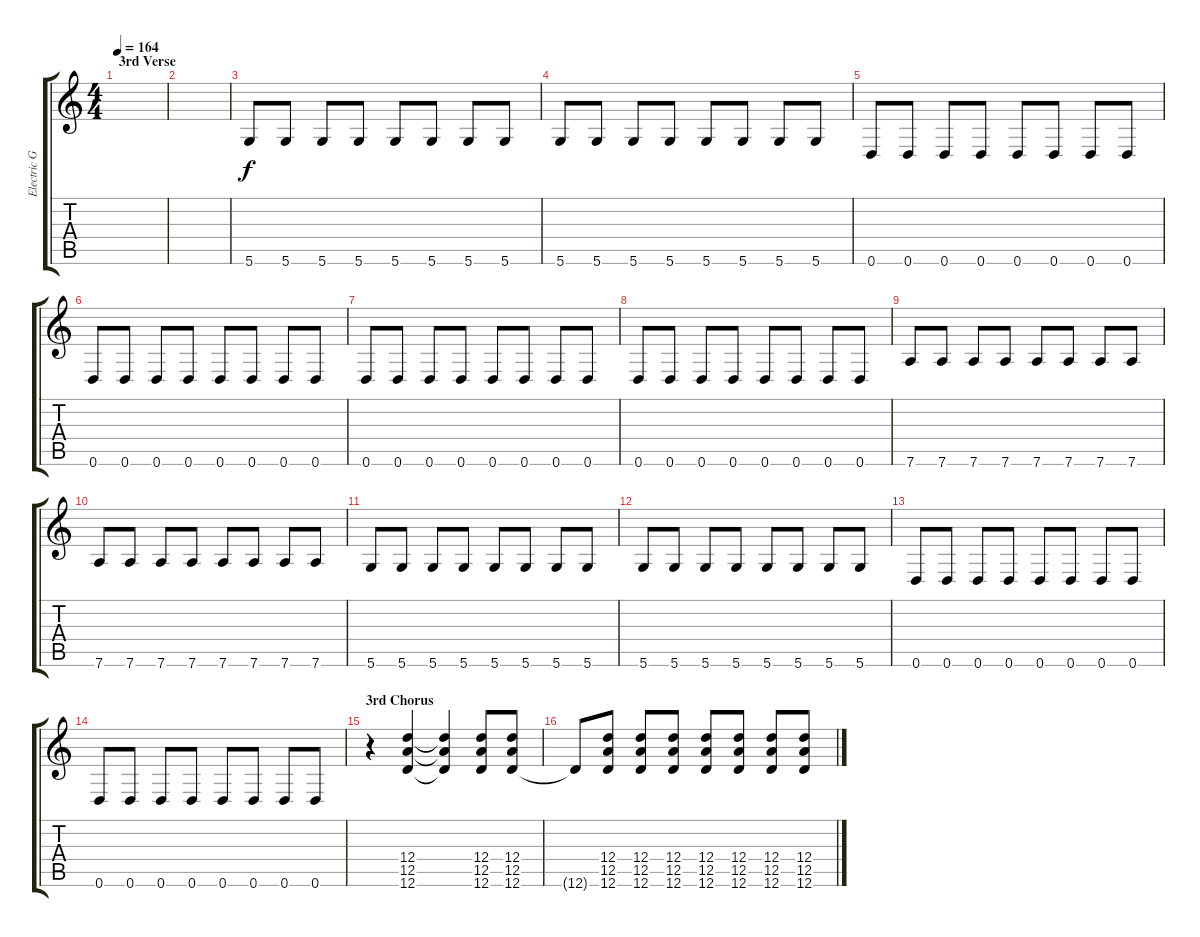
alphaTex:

\track ("Electric Guitar" "Electric G") {instrument distortionguitar}
\staff {score tabs}
\tuning (E4 B3 G3 D3 A2 D2) {hide}
\ts (4 4)
\section ("" "3rd Verse")
\tempo 164
\clef g2
\ks c
|
|
5.6.8{instrument electricguitarmuted} 5.6.8 5.6.8 5.6.8 5.6.8 5.6.8 5.6.8 5.6.8 |
5.6.8 5.6.8 5.6.8 5.6.8 5.6.8 5.6.8 5.6.8 5.6.8 |
0.6.8 0.6.8 0.6.8 0.6.8 0.6.8 0.6.8 0.6.8 0.6.8 |
0.6.8 0.6.8 0.6.8 0.6.8 0.6.8 0.6.8 0.6.8 0.6.8 |
0.6.8 0.6.8 0.6.8 0.6.8 0.6.8 0.6.8 0.6.8 0.6.8 |
0.6.8 0.6.8 0.6.8 0.6.8 0.6.8 0.6.8 0.6.8 0.6.8 |
7.6.8 7.6.8 7.6.8 7.6.8 7.6.8 7.6.8 7.6.8 7.6.8 |
7.6.8 7.6.8 7.6.8 7.6.8 7.6.8 7.6.8 7.6.8 7.6.8 |
5.6.8 5.6.8 5.6.8 5.6.8 5.6.8 5.6.8 5.6.8 5.6.8 |
5.6.8 5.6.8 5.6.8 5.6.8 5.6.8 5.6.8 5.6.8 5.6.8 |
0.6.8 0.6.8 0.6.8 0.6.8 0.6.8 0.6.8 0.6.8 0.6.8 |
0.6.8 0.6.8 0.6.8 0.6.8 0.6.8 0.6.8 0.6.8 0.6.8 |
\section ("" "3rd Chorus")
r.4 (12.4 12.5 12.6).4{instrument distortionguitar} (12.4{t} 12.5{t} 12.6{t}).4 (12.4 12.5 12.6).8 (12.4 12.5 12.6).8 |
12.6{t}.8 (12.4 12.5 12.6).8 (12.4 12.5 12.6).8 (12.4 12.5 12.6).8 (12.4 12.5 12.6).8 (12.4 12.5 12.6).8 (12.4 12.5 12.6).8 (12.4 12.5 12.6).8
